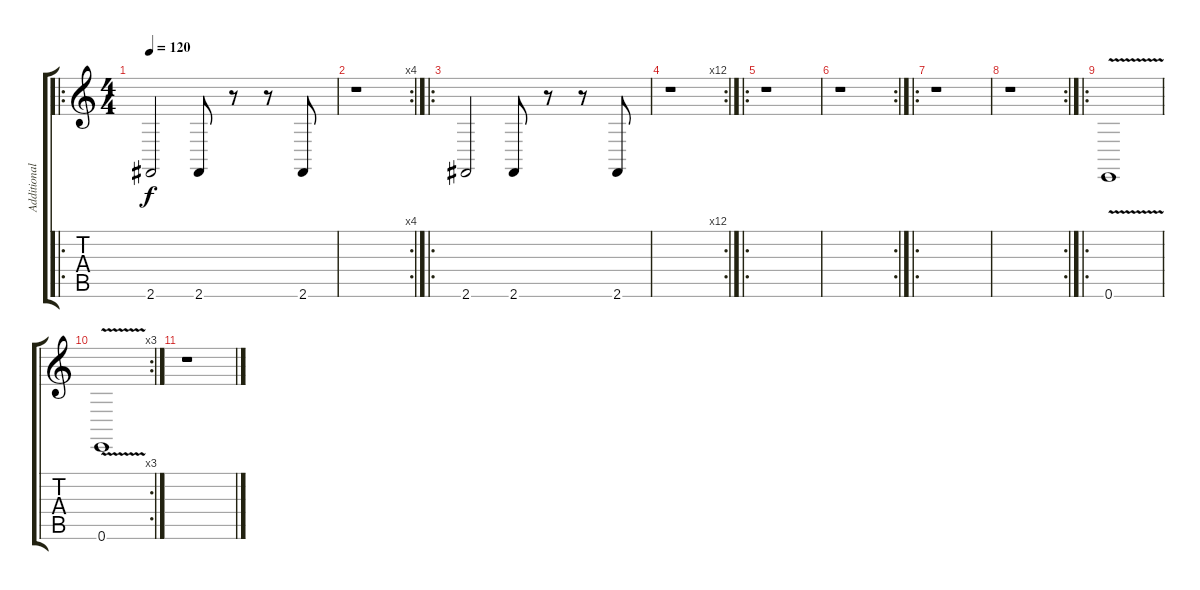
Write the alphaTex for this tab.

\track ("Additional Bass" "Additional") {instrument stringensemble1}
\staff {score tabs}
\tuning (E4 B3 G3 D3 A2 E2) {hide}
\ro
\ts (4 4)
\tempo 120
\clef g2
\ks c
2.6.2{dy f} 2.6.8 r.8 r.8 2.6.8 |
\rc 4
r.1 |
\ro
2.6.2 2.6.8 r.8 r.8 2.6.8 |
\rc 12
r.1 |
\ro
r.1 |
\rc 2
r.1 |
\ro
r.1 |
\rc 2
r.1 |
\ro
0.6{v}.1 |
\rc 3
0.6{v}.1 |
r.1
